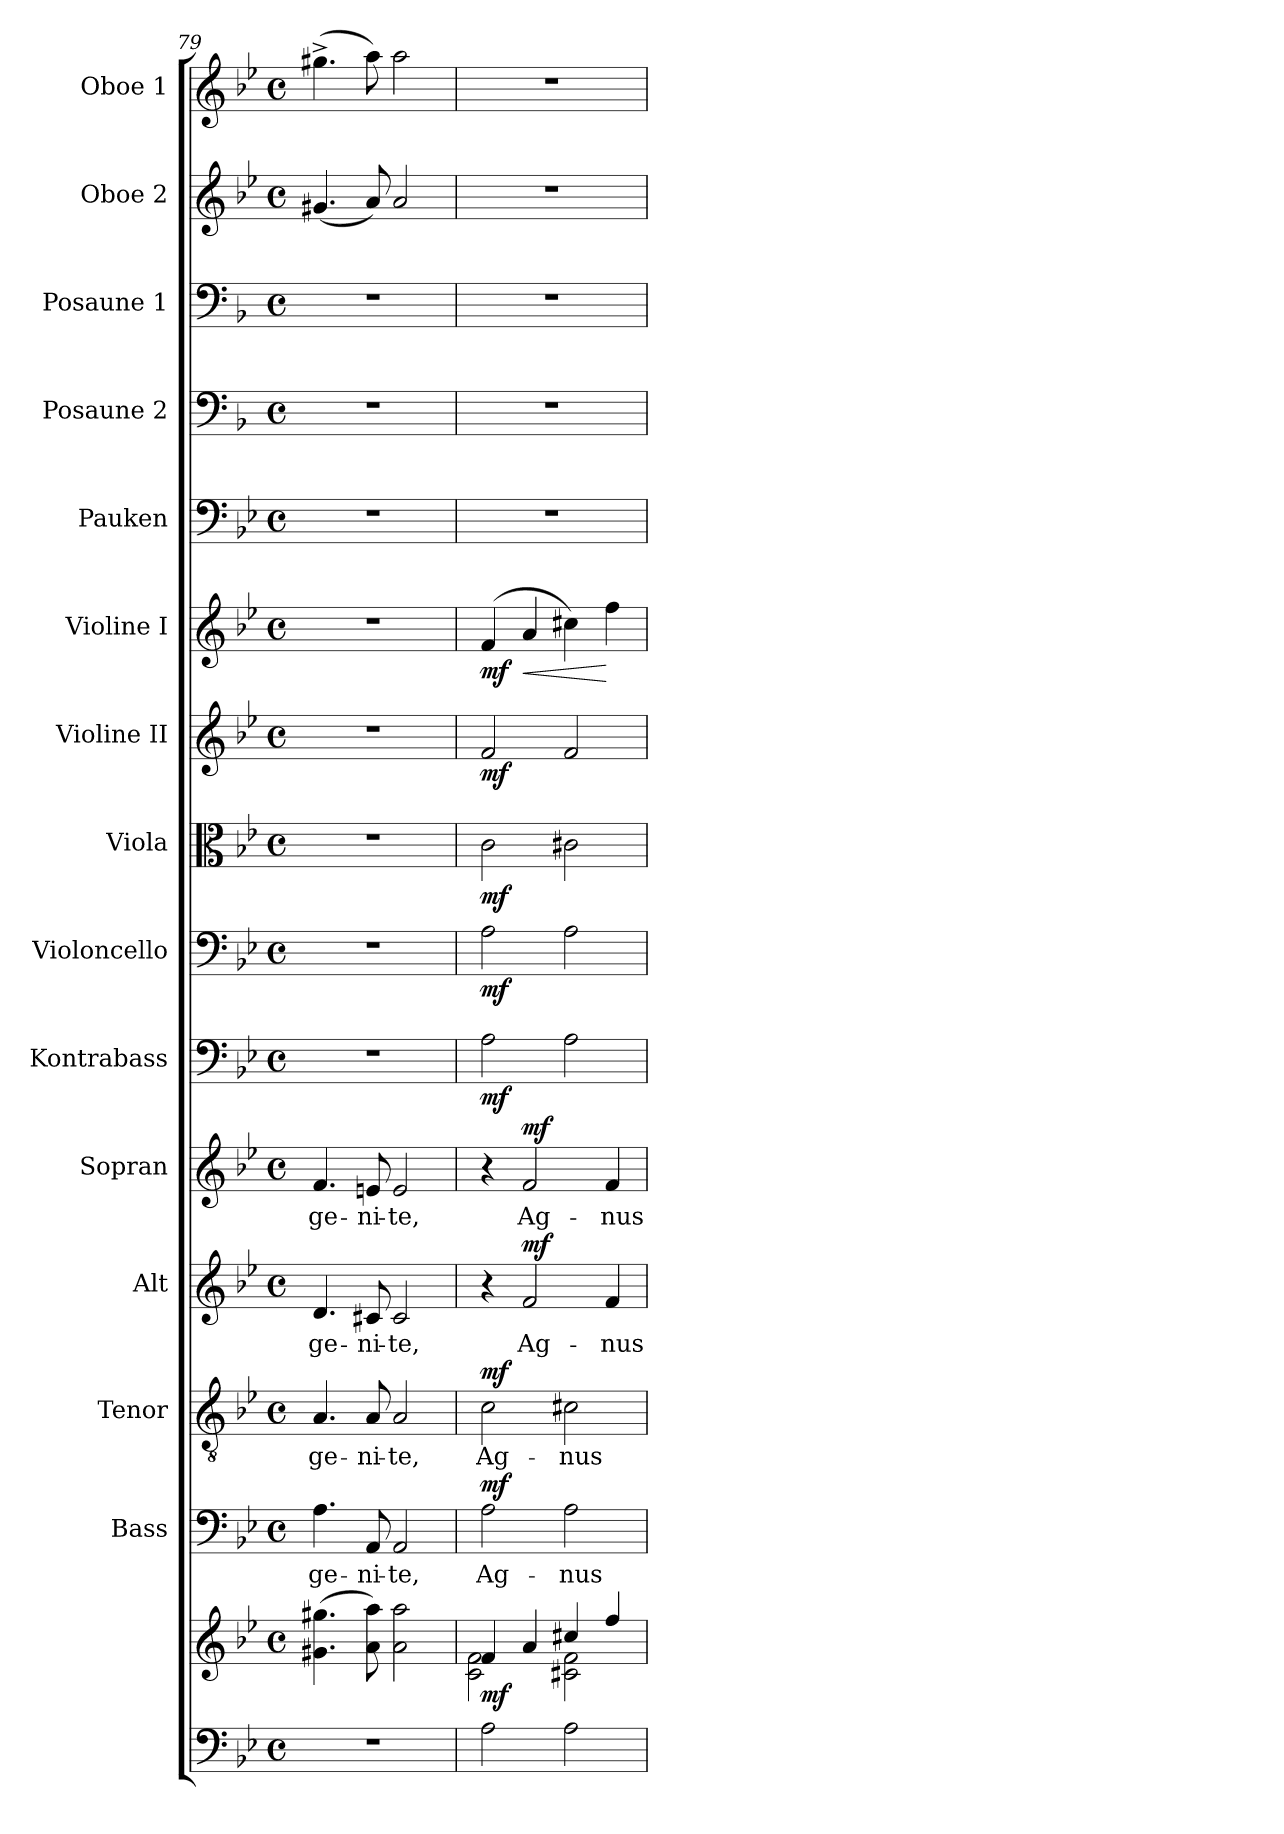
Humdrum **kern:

**kern	**kern	**dynam	**kern	**text	**dynam	**kern	**text	**dynam	**kern	**text	**dynam	**kern	**text	**dynam	**kern	**dynam	**kern	**dynam	**kern	**dynam	**kern	**dynam	**kern	**dynam	**kern	**kern	**kern	**kern	**kern
*part15	*part15	*part15	*part14	*part14	*part14	*part13	*part13	*part13	*part12	*part12	*part12	*part11	*part11	*part11	*part10	*part10	*part9	*part9	*part8	*part8	*part7	*part7	*part6	*part6	*part5	*part4	*part3	*part2	*part1
*staff16	*staff15	*staff15/16	*staff14	*staff14	*staff14	*staff13	*staff13	*staff13	*staff12	*staff12	*staff12	*staff11	*staff11	*staff11	*staff10	*staff10	*staff9	*staff9	*staff8	*staff8	*staff7	*staff7	*staff6	*staff6	*staff5	*staff4	*staff3	*staff2	*staff1
*	*	*	*I"Bass	*	*	*I"Tenor	*	*	*I"Alt	*	*	*I"Sopran	*	*	*I"Kontrabass	*	*I"Violoncello	*	*I"Viola	*	*I"Violine II	*	*I"Violine I	*	*I"Pauken	*I"Posaune 2	*I"Posaune 1	*I"Oboe 2	*I"Oboe 1
*	*	*	*I'B.	*	*	*I'T.	*	*	*I'A.	*	*	*I'S.	*	*	*I'Kb.	*	*I'Vc.	*	*I'Vla.	*	*I'Vl. II	*	*I'Vl. I	*	*I'Pk.	*I'Pos. 2	*I'Pos. 1	*I'Ob. 2	*I'Ob. 1
*clefF4	*clefG2	*	*clefF4	*	*	*clefGv2	*	*	*clefG2	*	*	*clefG2	*	*	*clefF4	*	*clefF4	*	*clefC3	*	*clefG2	*	*clefG2	*	*clefF4	*clefF4	*clefF4	*clefG2	*clefG2
*	*	*	*	*	*	*	*	*	*	*	*	*	*	*	*ITrd7c12	*	*	*	*	*	*	*	*	*	*	*ITrd4c7	*ITrd4c7	*	*
*k[b-e-]	*k[b-e-]	*	*k[b-e-]	*	*	*k[b-e-]	*	*	*k[b-e-]	*	*	*k[b-e-]	*	*	*k[b-e-]	*	*k[b-e-]	*	*k[b-e-]	*	*k[b-e-]	*	*k[b-e-]	*	*k[b-e-]	*k[b-e-]	*k[b-e-]	*k[b-e-]	*k[b-e-]
*B-:	*B-:	*	*B-:	*	*	*B-:	*	*	*B-:	*	*	*B-:	*	*	*B-:	*	*B-:	*	*B-:	*	*B-:	*	*B-:	*	*B-:	*B-:	*B-:	*B-:	*B-:
*M4/4	*M4/4	*	*M4/4	*	*	*M4/4	*	*	*M4/4	*	*	*M4/4	*	*	*M4/4	*	*M4/4	*	*M4/4	*	*M4/4	*	*M4/4	*	*M4/4	*M4/4	*M4/4	*M4/4	*M4/4
*met(c)	*met(c)	*	*met(c)	*	*	*met(c)	*	*	*met(c)	*	*	*met(c)	*	*	*met(c)	*	*met(c)	*	*met(c)	*	*met(c)	*	*met(c)	*	*met(c)	*met(c)	*met(c)	*met(c)	*met(c)
=79	=79	=79	=79	=79	=79	=79	=79	=79	=79	=79	=79	=79	=79	=79	=79	=79	=79	=79	=79	=79	=79	=79	=79	=79	=79	=79	=79	=79	=79
!	!	!	!	!LO:LY:b	!	!	!LO:LY:b	!	!	!LO:LY:b	!	!	!LO:LY:b	!	!	!	!	!	!	!	!	!	!	!	!	!	!	!	!
1r	(>4.g#X\ 4.gg#X\	.	4.A\	-ge-	.	4.A/	-ge-	.	4.d/	-ge-	.	4.f/	-ge-	.	1r	.	1r	.	1r	.	1r	.	1r	.	1r	1r	1r	(<4.g#X/	(>4.gg#X^>\
!	!	!	!	!LO:LY:b	!	!	!LO:LY:b	!	!	!LO:LY:b	!	!	!LO:LY:b	!	!	!	!	!	!	!	!	!	!	!	!	!	!	!	!
.	8a\ 8aa\)	.	8AA/	-ni-	.	8A/	-ni-	.	8c#X/	-ni-	.	8en/	-ni-	.	.	.	.	.	.	.	.	.	.	.	.	.	.	8a/)	8aa\)
!	!	!	!	!LO:LY:b	!	!	!LO:LY:b	!	!	!LO:LY:b	!	!	!LO:LY:b	!	!	!	!	!	!	!	!	!	!	!	!	!	!	!	!
.	2a\ 2aa\	.	2AA/	-te,	.	2A/	-te,	.	2c#/	-te,	.	2e/	-te,	.	.	.	.	.	.	.	.	.	.	.	.	.	.	2a/	2aa\
=80	=80	=80	=80	=80	=80	=80	=80	=80	=80	=80	=80	=80	=80	=80	=80	=80	=80	=80	=80	=80	=80	=80	=80	=80	=80	=80	=80	=80	=80
*	*^	*	*	*	*	*	*	*	*	*	*	*	*	*	*	*	*	*	*	*	*	*	*	*	*	*	*	*	*
!	!	!	!LO:DY:b	!	!LO:LY:b	!LO:DY:a	!	!LO:LY:b	!LO:DY:a	!	!	!	!	!	!	!	!LO:DY:b	!	!LO:DY:b	!	!LO:DY:b	!	!LO:DY:b	!	!LO:DY:b	!	!	!	!	!
2A\	4f/	2c\ 2f\	mf	2A\	Ag-	mf	2c\	Ag-	mf	4r	.	.	4r	.	.	2AA\	mf	2A\	mf	2c\	mf	2f/	mf	(4f/	mf	1r	1r	1r	1r	1r
!	!	!	!	!	!	!	!	!	!	!	!LO:LY:b	!LO:DY:a	!	!LO:LY:b	!LO:DY:a	!	!	!	!	!	!	!	!	!	!LO:HP:b	!	!	!	!	!
.	4a/	.	.	.	.	.	.	.	.	2f/	Ag-	mf	2f/	Ag-	mf	.	.	.	.	.	.	.	.	4a/	<	.	.	.	.	.
!	!	!	!	!	!LO:LY:b	!	!	!LO:LY:b	!	!	!	!	!	!	!	!	!	!	!	!	!	!	!	!	!	!	!	!	!	!
2A\	4cc#X/	2c#X\ 2f\	.	2A\	-nus	.	2c#X\	-nus	.	.	.	.	.	.	.	2AA\	.	2A\	.	2c#X\	.	2f/	.	4cc#X\)	.	.	.	.	.	.
!	!	!	!	!	!	!	!	!	!	!	!LO:LY:b	!	!	!LO:LY:b	!	!	!	!	!	!	!	!	!	!	!	!	!	!	!	!
.	4ff/	.	.	.	.	.	.	.	.	4f/	-nus	.	4f/	-nus	.	.	.	.	.	.	.	.	.	4ff\	[	.	.	.	.	.
*	*v	*v	*	*	*	*	*	*	*	*	*	*	*	*	*	*	*	*	*	*	*	*	*	*	*	*	*	*	*	*
=	=	=	=	=	=	=	=	=	=	=	=	=	=	=	=	=	=	=	=	=	=	=	=	=	=	=	=	=	=
*-	*-	*-	*-	*-	*-	*-	*-	*-	*-	*-	*-	*-	*-	*-	*-	*-	*-	*-	*-	*-	*-	*-	*-	*-	*-	*-	*-	*-	*-
